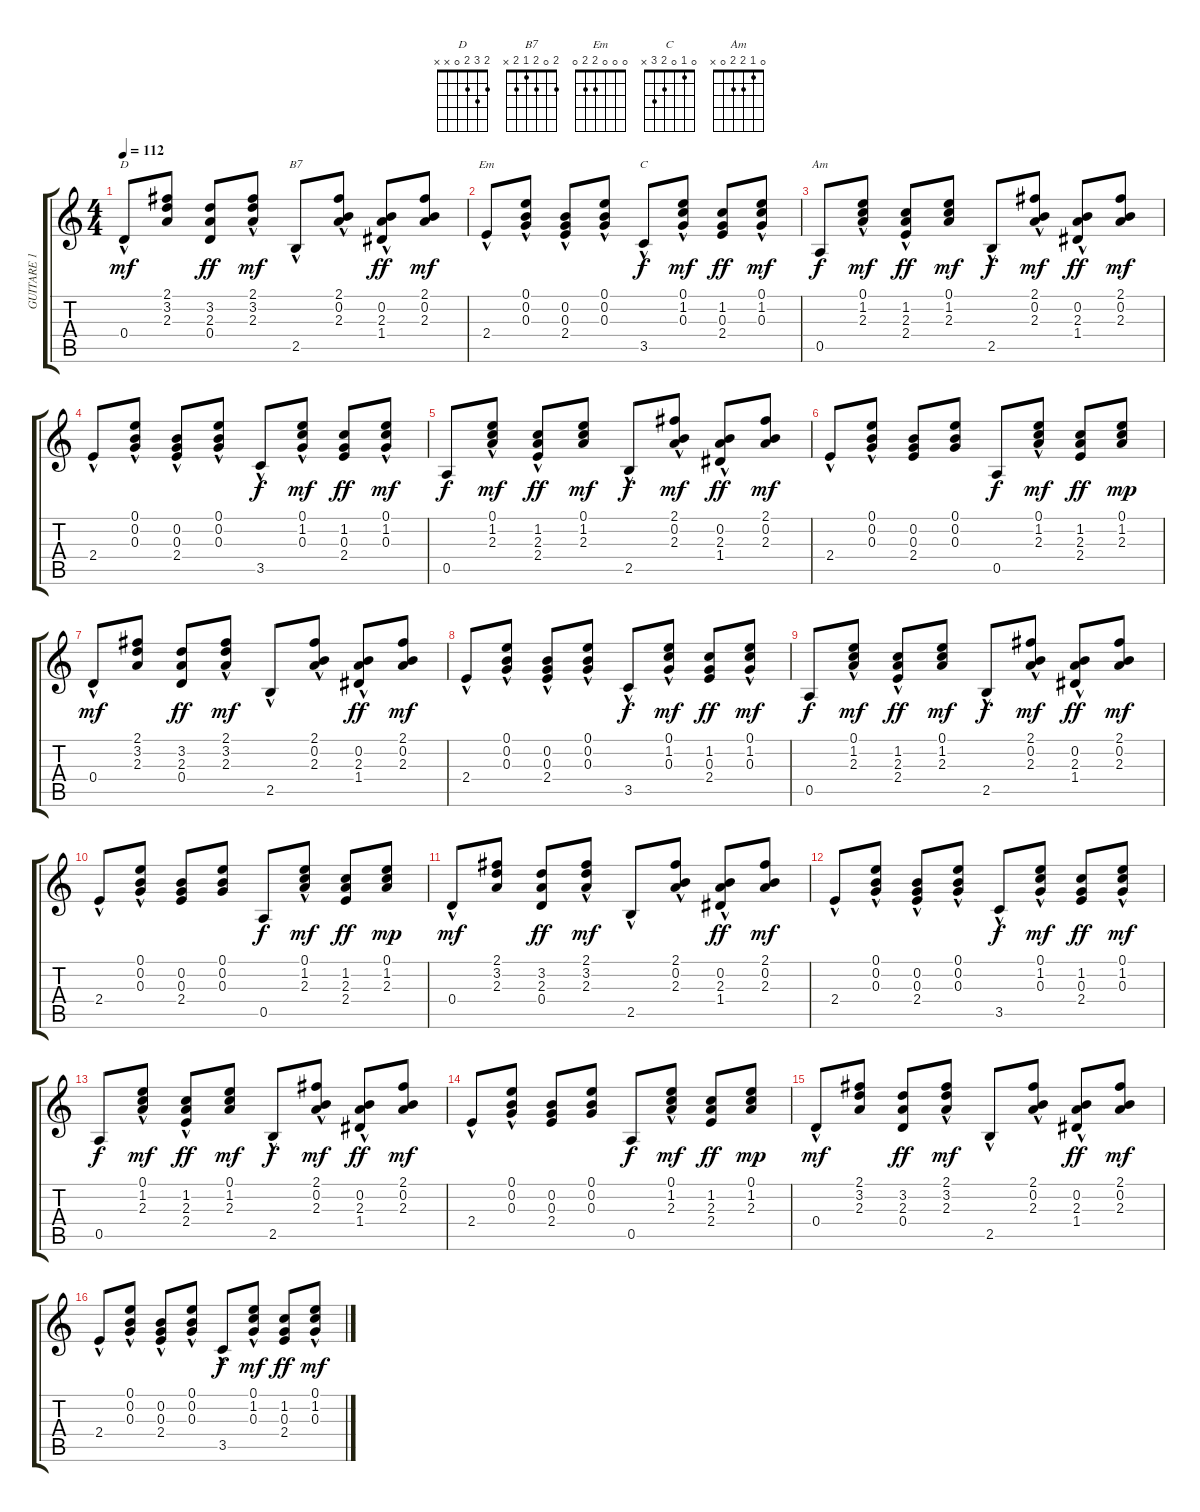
\track ("GUITARE 1" "GUITARE 1") {instrument acousticguitarsteel}
\staff {score tabs}
\tuning (E4 B3 G3 D3 A2 E2) {hide}
\chord ("D" 2 3 2 0 x x)
\chord ("B7" 2 0 2 1 2 x)
\chord ("Em" 0 0 0 2 2 0)
\chord ("C" 0 1 0 2 3 x)
\chord ("Am" 0 1 2 2 0 x)
\ts (4 4)
\tempo 112
\clef g2
\ks c
0.4{hac}.8{ch "D" dy mf} (2.1 3.2 2.3).8 (3.2 2.3 0.4).8{dy ff} (2.1 3.2 2.3{hac}).8{dy mf} 2.5{hac}.8{ch "B7"} (2.1 0.2{hac} 2.3).8 (0.2 2.3{hac} 1.4).8{dy ff} (2.1 0.2 2.3).8{dy mf} |
2.4{hac}.8{ch "Em"} (0.1{hac} 0.2 0.3).8 (0.2 0.3{hac} 2.4).8 (0.1{hac} 0.2{hac} 0.3).8 3.5{hac}.8{ch "C" dy f} (0.1{hac} 1.2 0.3).8{dy mf} (1.2 0.3 2.4).8{dy ff} (0.1 1.2{hac} 0.3).8{dy mf} |
0.5.8{ch "Am" dy f} (0.1{hac} 1.2 2.3).8{dy mf} (1.2 2.3 2.4{hac}).8{dy ff} (0.1 1.2 2.3).8{dy mf} 2.5{hac}.8{dy f} (2.1 0.2{hac} 2.3).8{dy mf} (0.2 2.3{hac} 1.4).8{dy ff} (2.1 0.2 2.3).8{dy mf} |
2.4{hac}.8 (0.1{hac} 0.2 0.3).8 (0.2 0.3{hac} 2.4).8 (0.1{hac} 0.2{hac} 0.3).8 3.5{hac}.8{dy f} (0.1{hac} 1.2 0.3).8{dy mf} (1.2 0.3 2.4).8{dy ff} (0.1 1.2{hac} 0.3).8{dy mf} |
0.5.8{dy f} (0.1{hac} 1.2 2.3).8{dy mf} (1.2 2.3 2.4{hac}).8{dy ff} (0.1 1.2 2.3).8{dy mf} 2.5{hac}.8{dy f} (2.1 0.2{hac} 2.3).8{dy mf} (0.2 2.3{hac} 1.4).8{dy ff} (2.1 0.2 2.3).8{dy mf} |
2.4{hac}.8 (0.1{hac} 0.2 0.3).8 (0.2 0.3 2.4).8 (0.1 0.2 0.3).8 0.5.8{dy f} (0.1{hac} 1.2 2.3).8{dy mf} (1.2 2.3 2.4).8{dy ff} (0.1 1.2 2.3).8{dy mp} |
0.4{hac}.8{dy mf} (2.1 3.2 2.3).8 (3.2 2.3 0.4).8{dy ff} (2.1 3.2 2.3{hac}).8{dy mf} 2.5{hac}.8 (2.1 0.2{hac} 2.3).8 (0.2 2.3{hac} 1.4).8{dy ff} (2.1 0.2 2.3).8{dy mf} |
2.4{hac}.8 (0.1{hac} 0.2 0.3).8 (0.2 0.3{hac} 2.4).8 (0.1{hac} 0.2{hac} 0.3).8 3.5{hac}.8{dy f} (0.1{hac} 1.2 0.3).8{dy mf} (1.2 0.3 2.4).8{dy ff} (0.1 1.2{hac} 0.3).8{dy mf} |
0.5.8{dy f} (0.1{hac} 1.2 2.3).8{dy mf} (1.2 2.3 2.4{hac}).8{dy ff} (0.1 1.2 2.3).8{dy mf} 2.5{hac}.8{dy f} (2.1 0.2{hac} 2.3).8{dy mf} (0.2 2.3{hac} 1.4).8{dy ff} (2.1 0.2 2.3).8{dy mf} |
2.4{hac}.8 (0.1{hac} 0.2 0.3).8 (0.2 0.3 2.4).8 (0.1 0.2 0.3).8 0.5.8{dy f} (0.1{hac} 1.2 2.3).8{dy mf} (1.2 2.3 2.4).8{dy ff} (0.1 1.2 2.3).8{dy mp} |
0.4{hac}.8{dy mf} (2.1 3.2 2.3).8 (3.2 2.3 0.4).8{dy ff} (2.1 3.2 2.3{hac}).8{dy mf} 2.5{hac}.8 (2.1 0.2{hac} 2.3).8 (0.2 2.3{hac} 1.4).8{dy ff} (2.1 0.2 2.3).8{dy mf} |
2.4{hac}.8 (0.1{hac} 0.2 0.3).8 (0.2 0.3{hac} 2.4).8 (0.1{hac} 0.2{hac} 0.3).8 3.5{hac}.8{dy f} (0.1{hac} 1.2 0.3).8{dy mf} (1.2 0.3 2.4).8{dy ff} (0.1 1.2{hac} 0.3).8{dy mf} |
0.5.8{dy f} (0.1{hac} 1.2 2.3).8{dy mf} (1.2 2.3 2.4{hac}).8{dy ff} (0.1 1.2 2.3).8{dy mf} 2.5{hac}.8{dy f} (2.1 0.2{hac} 2.3).8{dy mf} (0.2 2.3{hac} 1.4).8{dy ff} (2.1 0.2 2.3).8{dy mf} |
2.4{hac}.8 (0.1{hac} 0.2 0.3).8 (0.2 0.3 2.4).8 (0.1 0.2 0.3).8 0.5.8{dy f} (0.1{hac} 1.2 2.3).8{dy mf} (1.2 2.3 2.4).8{dy ff} (0.1 1.2 2.3).8{dy mp} |
0.4{hac}.8{dy mf} (2.1 3.2 2.3).8 (3.2 2.3 0.4).8{dy ff} (2.1 3.2 2.3{hac}).8{dy mf} 2.5{hac}.8 (2.1 0.2{hac} 2.3).8 (0.2 2.3{hac} 1.4).8{dy ff} (2.1 0.2 2.3).8{dy mf} |
2.4{hac}.8 (0.1{hac} 0.2 0.3).8 (0.2 0.3{hac} 2.4).8 (0.1{hac} 0.2{hac} 0.3).8 3.5{hac}.8{dy f} (0.1{hac} 1.2 0.3).8{dy mf} (1.2 0.3 2.4).8{dy ff} (0.1 1.2{hac} 0.3).8{dy mf}
